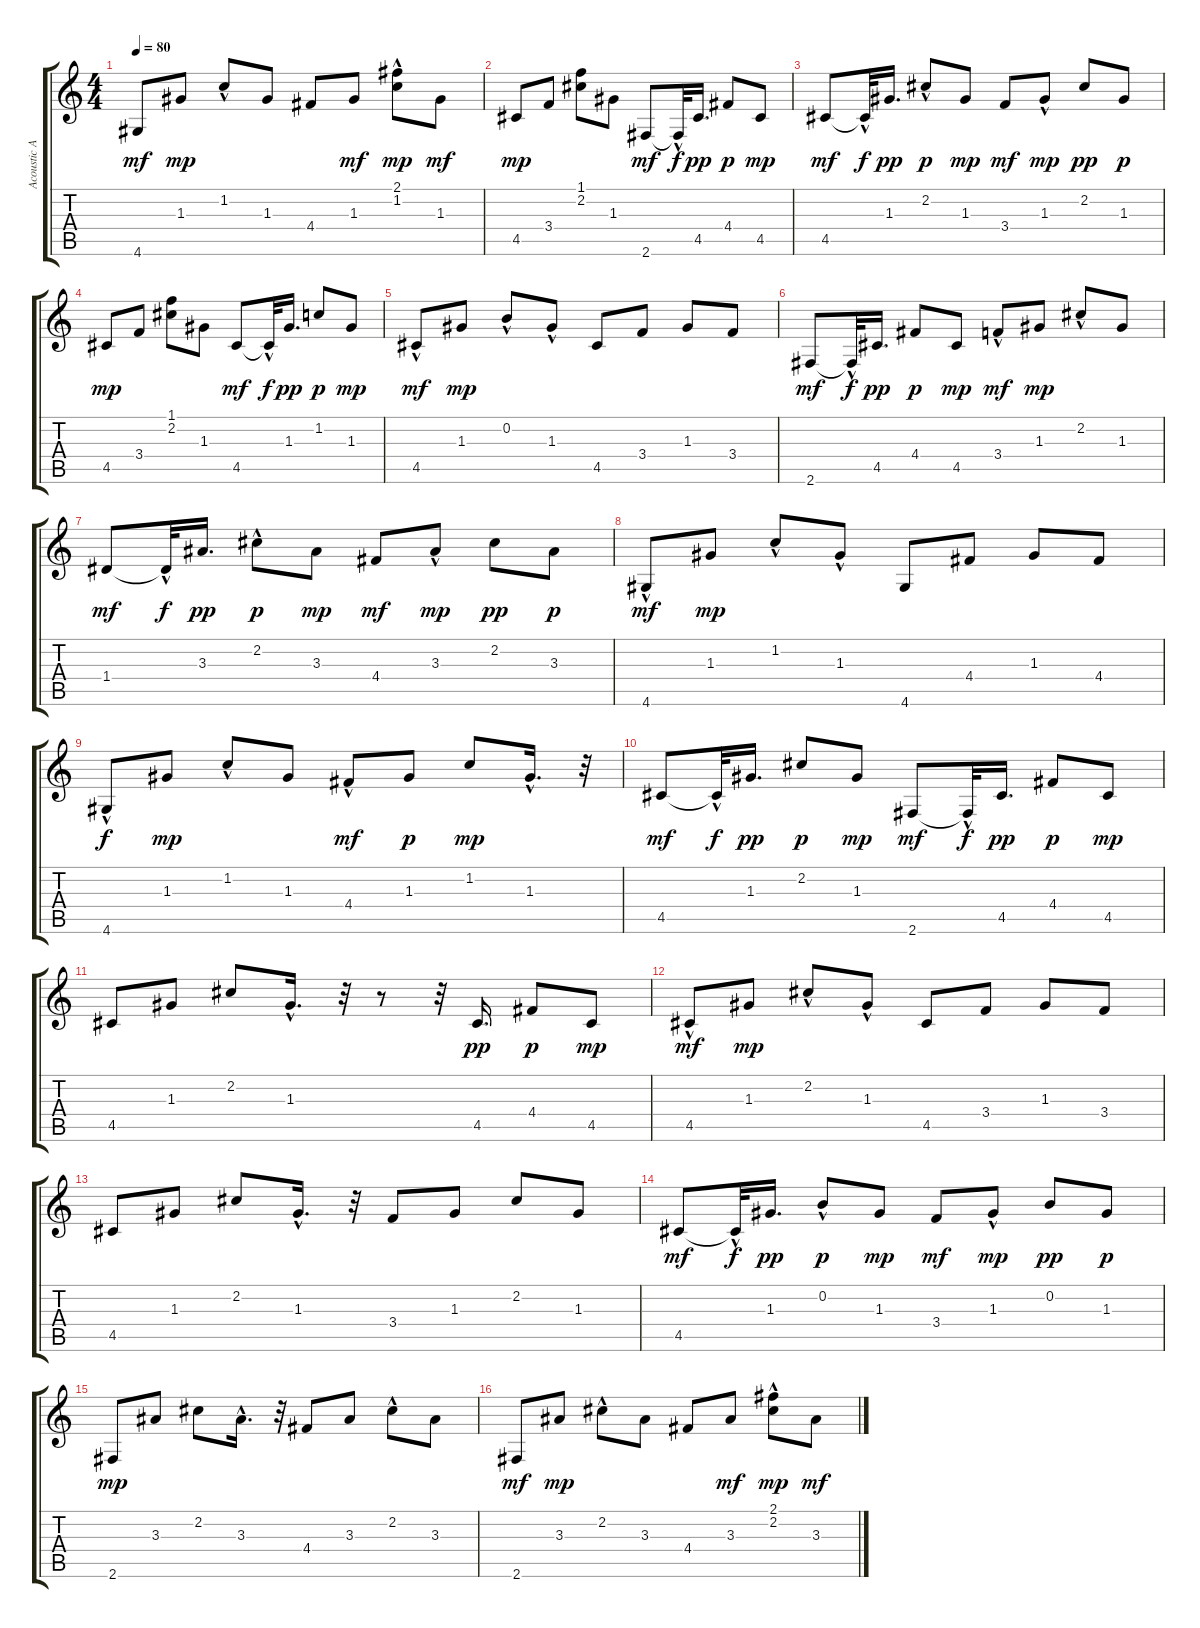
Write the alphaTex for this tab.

\track ("Acoustic Accompaniment" "Acoustic A") {instrument acousticguitarsteel}
\staff {score tabs}
\tuning (E4 B3 G3 D3 A2 E2) {hide}
\ts (4 4)
\tempo 80
\clef g2
\ks c
4.6.8{dy mf} 1.3.8{dy mp} 1.2{hac}.8 1.3.8 4.4.8 1.3.8{dy mf} (2.1 1.2{hac}).8{dy mp} 1.3.8{dy mf} |
4.5.8{dy mp} 3.4.8 (1.1 2.2).8 1.3.8 2.6.8{dy mf} 2.6{hac t}.32{dy f} 4.5.16{d dy pp} 4.4.8{dy p} 4.5.8{dy mp} |
4.5.8{dy mf} 4.5{hac t}.32{dy f} 1.3.16{d dy pp} 2.2{hac}.8{dy p} 1.3.8{dy mp} 3.4.8{dy mf} 1.3{hac}.8{dy mp} 2.2.8{dy pp} 1.3.8{dy p} |
4.5.8{dy mp} 3.4.8 (1.1 2.2).8 1.3.8 4.5.8{dy mf} 4.5{hac t}.32{dy f} 1.3.16{d dy pp} 1.2.8{dy p} 1.3.8{dy mp} |
4.5{hac}.8{dy mf} 1.3.8{dy mp} 0.2{hac}.8 1.3{hac}.8 4.5.8 3.4.8 1.3.8 3.4.8 |
2.6.8{dy mf} 2.6{hac t}.32{dy f} 4.5.16{d dy pp} 4.4.8{dy p} 4.5.8{dy mp} 3.4{hac}.8{dy mf} 1.3.8{dy mp} 2.2{hac}.8 1.3.8 |
1.4.8{dy mf} 1.4{hac t}.32{dy f} 3.3.16{d dy pp} 2.2{hac}.8{dy p} 3.3.8{dy mp} 4.4.8{dy mf} 3.3{hac}.8{dy mp} 2.2.8{dy pp} 3.3.8{dy p} |
4.6{hac}.8{dy mf} 1.3.8{dy mp} 1.2{hac}.8 1.3{hac}.8 4.6.8 4.4.8 1.3.8 4.4.8 |
4.6{hac}.8{dy f} 1.3.8{dy mp} 1.2{hac}.8 1.3.8 4.4{hac}.8{dy mf} 1.3.8{dy p} 1.2.8{dy mp} 1.3{hac}.16{d} r.32 |
4.5.8{dy mf} 4.5{hac t}.32{dy f} 1.3.16{d dy pp} 2.2.8{dy p} 1.3.8{dy mp} 2.6.8{dy mf} 2.6{hac t}.32{dy f} 4.5.16{d dy pp} 4.4.8{dy p} 4.5.8{dy mp} |
4.5.8 1.3.8 2.2.8 1.3{hac}.16{d} r.32 r.8 r.32 4.5.16{d dy pp} 4.4.8{dy p} 4.5.8{dy mp} |
4.5{hac}.8{dy mf} 1.3.8{dy mp} 2.2{hac}.8 1.3{hac}.8 4.5.8 3.4.8 1.3.8 3.4.8 |
4.5.8 1.3.8 2.2.8 1.3{hac}.16{d} r.32 3.4.8 1.3.8 2.2.8 1.3.8 |
4.5.8{dy mf} 4.5{hac t}.32{dy f} 1.3.16{d dy pp} 0.2{hac}.8{dy p} 1.3.8{dy mp} 3.4.8{dy mf} 1.3{hac}.8{dy mp} 0.2.8{dy pp} 1.3.8{dy p} |
2.6.8{dy mp} 3.3.8 2.2.8 3.3{hac}.16{d} r.32 4.4.8 3.3.8 2.2{hac}.8 3.3.8 |
2.6.8{dy mf} 3.3.8{dy mp} 2.2{hac}.8 3.3.8 4.4.8 3.3.8{dy mf} (2.1 2.2{hac}).8{dy mp} 3.3.8{dy mf}
